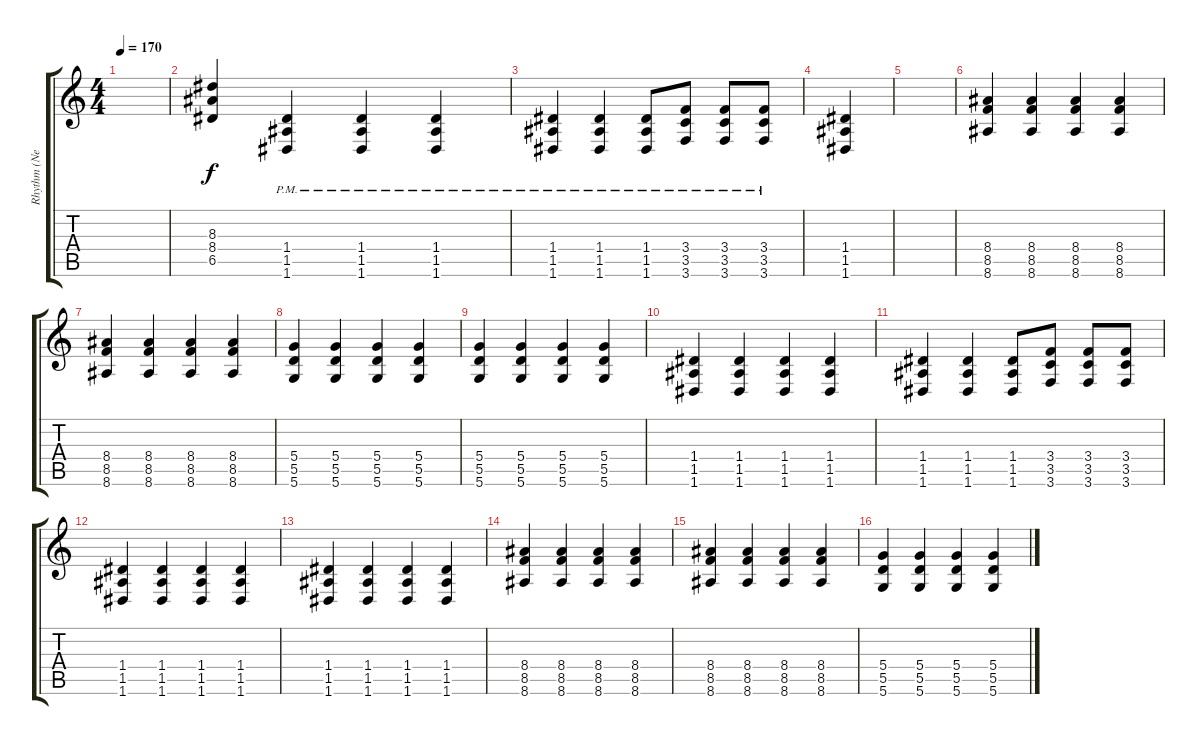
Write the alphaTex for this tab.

\track ("Rhythm (Neil Westfall)" "Rhythm (Ne") {instrument distortionguitar}
\staff {score tabs}
\tuning (E4 B3 G3 D3 A2 D2) {hide}
\ts (4 4)
\tempo 170
\clef g2
\ks c
|
(8.3 8.4 6.5).4 (1.4{pm} 1.5{pm} 1.6{pm}).4 (1.4{pm} 1.5{pm} 1.6{pm}).4 (1.4{pm} 1.5{pm} 1.6{pm}).4 |
(1.4{pm} 1.5{pm} 1.6{pm}).4 (1.4{pm} 1.5{pm} 1.6{pm}).4 (1.4{pm} 1.5{pm} 1.6{pm}).8 (3.4{pm} 3.5{pm} 3.6{pm}).8 (3.4{pm} 3.5{pm} 3.6{pm}).8 (3.4{pm} 3.5{pm} 3.6{pm}).8 |
(1.4 1.5 1.6).4 |
|
(8.4 8.5 8.6).4 (8.4 8.5 8.6).4 (8.4 8.5 8.6).4 (8.4 8.5 8.6).4 |
(8.4 8.5 8.6).4 (8.4 8.5 8.6).4 (8.4 8.5 8.6).4 (8.4 8.5 8.6).4 |
(5.4 5.5 5.6).4 (5.4 5.5 5.6).4 (5.4 5.5 5.6).4 (5.4 5.5 5.6).4 |
(5.4 5.5 5.6).4 (5.4 5.5 5.6).4 (5.4 5.5 5.6).4 (5.4 5.5 5.6).4 |
(1.4 1.5 1.6).4 (1.4 1.5 1.6).4 (1.4 1.5 1.6).4 (1.4 1.5 1.6).4 |
(1.4 1.5 1.6).4 (1.4 1.5 1.6).4 (1.4 1.5 1.6).8 (3.4 3.5 3.6).8 (3.4 3.5 3.6).8 (3.4 3.5 3.6).8 |
(1.4 1.5 1.6).4 (1.4 1.5 1.6).4 (1.4 1.5 1.6).4 (1.4 1.5 1.6).4 |
(1.4 1.5 1.6).4 (1.4 1.5 1.6).4 (1.4 1.5 1.6).4 (1.4 1.5 1.6).4 |
(8.4 8.5 8.6).4 (8.4 8.5 8.6).4 (8.4 8.5 8.6).4 (8.4 8.5 8.6).4 |
(8.4 8.5 8.6).4 (8.4 8.5 8.6).4 (8.4 8.5 8.6).4 (8.4 8.5 8.6).4 |
(5.4 5.5 5.6).4 (5.4 5.5 5.6).4 (5.4 5.5 5.6).4 (5.4 5.5 5.6).4
